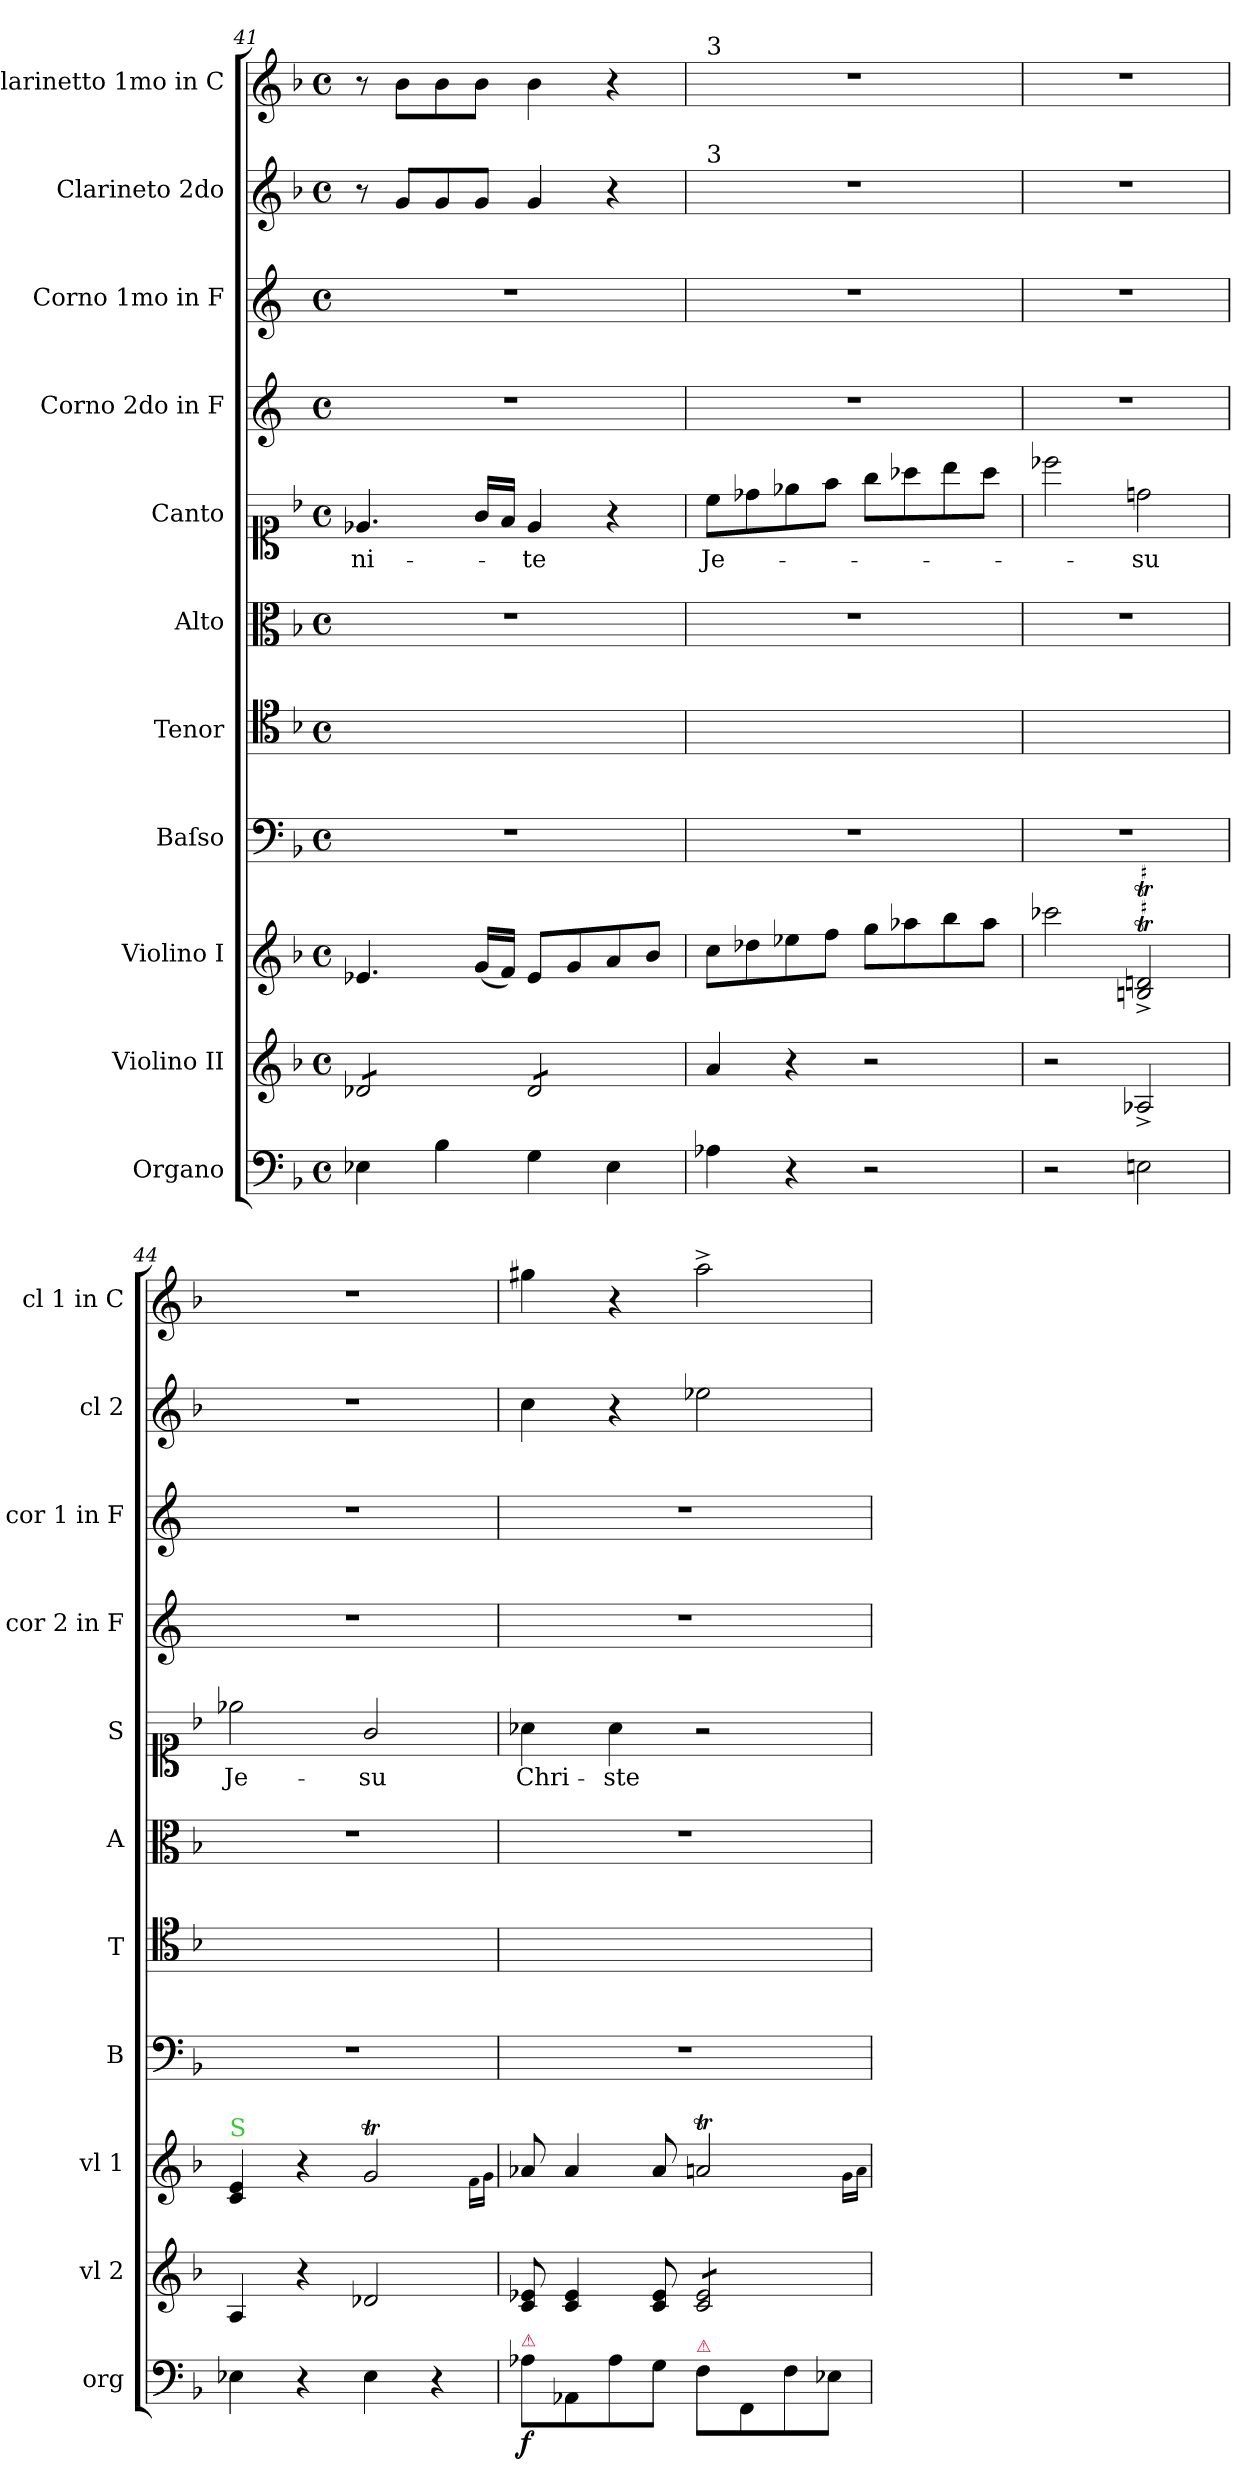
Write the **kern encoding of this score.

**kern	**dynam	**kern	**kern	**kern	**kern	**kern	**kern	**text	**kern	**kern	**kern	**kern
*part11	*part11	*part10	*part9	*part8	*part7	*part6	*part5	*part5	*part4	*part3	*part2	*part1
*staff11	*staff11	*staff10	*staff9	*staff8	*staff7	*staff6	*staff5	*staff5	*staff4	*staff3	*staff2	*staff1
*I"Organo	*	*I"Violino II	*I"Violino I	*I"Baſso	*I"Tenor	*I"Alto	*I"Canto	*	*I"Corno 2do in F	*I"Corno 1mo in F	*I"Clarineto 2do	*I"Clarinetto 1mo in C
*I'org	*	*I'vl 2	*I'vl 1	*I'B	*I'T	*I'A	*I'S	*	*I'cor 2 in F	*I'cor 1 in F	*I'cl 2	*I'cl 1 in C
*clefF4	*	*clefG2	*clefG2	*clefF4	*clefC4	*clefC3	*clefC1	*	*clefG2	*clefG2	*clefG2	*clefG2
*	*	*	*	*	*	*	*	*	*ITrd4c7	*ITrd4c7	*	*
*k[b-]	*	*k[b-]	*k[b-]	*k[b-]	*k[b-]	*k[b-]	*k[b-]	*	*k[b-]	*k[b-]	*k[b-]	*k[b-]
*F:	*	*F:	*F:	*F:	*F:	*F:	*F:	*	*	*	*F:	*F:
*M4/4	*	*M4/4	*M4/4	*M4/4	*M4/4	*M4/4	*M4/4	*	*M4/4	*M4/4	*M4/4	*M4/4
*met(c)	*	*met(c)	*met(c)	*met(c)	*met(c)	*met(c)	*met(c)	*	*met(c)	*met(c)	*met(c)	*met(c)
=41	=41	=41	=41	=41	=41	=41	=41	=41	=41	=41	=41	=41
*	*	*tremolo	*	*	*	*	*	*	*	*	*	*
4E-X\	.	8d-X/L	4.e-X/	1r	1ryy	1r	4.e-X/	-ni-	1r	1r	8r	8r
.	.	8d-X/	.	.	.	.	.	.	.	.	8g/L	8b-\L
4B-\	.	8d-X/	.	.	.	.	.	.	.	.	8g/	8b-\
.	.	8d-X/J	(16g/LL	.	.	.	16g/LL	.	.	.	8g/J	8b-\J
.	.	.	16f/JJ)	.	.	.	16f/JJ	.	.	.	.	.
4G\	.	8d-/L	8e-/L	.	.	.	4e-/	-te	.	.	4g/	4b-\
.	.	8d-/	8g/	.	.	.	.	.	.	.	.	.
4E-\	.	8d-/	8a/	.	.	.	4r	.	.	.	4r	4r
.	.	8d-/J	8b-/J	.	.	.	.	.	.	.	.	.
*	*	*Xtremolo	*	*	*	*	*	*	*	*	*	*
=42	=42	=42	=42	=42	=42	=42	=42	=42	=42	=42	=42	=42
!	!	!	!	!	!	!	!	!	!	!	!	!LO:TX:a:t=3
!	!	!	!	!	!	!	!	!	!	!	!LO:TX:a:t=3	!
4A-X\	.	4a/	8cc\L	1r	1ryy	1r	8cc\L	Je-	1r	1r	1r	1r
.	.	.	8dd-X\	.	.	.	8dd-X\	.	.	.	.	.
4r	.	4r	8ee-X\	.	.	.	8ee-X\	.	.	.	.	.
.	.	.	8ff\J	.	.	.	8ff\J	.	.	.	.	.
2r	.	2r	8gg\L	.	.	.	8gg\L	.	.	.	.	.
.	.	.	8aa-X\	.	.	.	8aa-X\	.	.	.	.	.
.	.	.	8bb-\	.	.	.	8bb-\	.	.	.	.	.
.	.	.	8aa-\J	.	.	.	8aa-\J	.	.	.	.	.
=43	=43	=43	=43	=43	=43	=43	=43	=43	=43	=43	=43	=43
2r	.	2r	2ccc-X\	1r	1ryy	1r	2ccc-X\	.	1r	1r	1r	1r
2En\	.	2A-X^/	2BnT^/ 2dnT^/	.	.	.	2ddn\	-su	.	.	.	.
=44	=44	=44	=44	=44	=44	=44	=44	=44	=44	=44	=44	=44
!	!	!	!LO:TX:a:color=limegreen:t=S	!	!	!	!	!	!	!	!	!
4E-X\	.	4A/	4c/ 4e/	1r	1ryy	1r	2ee-X\	Je-	1r	1r	1r	1r
4r	.	4r	4r	.	.	.	.	.	.	.	.	.
4E-\	.	2d-X/	2gT/	.	.	.	2g/	-su	.	.	.	.
4r	.	.	.	.	.	.	.	.	.	.	.	.
.	.	.	16qqf\LL	.	.	.	.	.	.	.	.	.
.	.	.	16qqg\JJ	.	.	.	.	.	.	.	.	.
=45	=45	=45	=45	=45	=45	=45	=45	=45	=45	=45	=45	=45
!LO:TX:a:color=crimson:t=⚠	!	!	!	!	!	!	!	!	!	!	!	!
8A-X\L	f	8c/ 8e-X/	8a-X/	1r	1ryy	1r	4a-X\	Chri-	1r	1r	4cc\	4gg#X\
8AA-X/	.	4c/ 4e-/	4a-/	.	.	.	.	.	.	.	.	.
8A-\	.	.	.	.	.	.	4a-\	-ste	.	.	4r	4r
8G\J	.	8c/ 8e-/	8a-/	.	.	.	.	.	.	.	.	.
!LO:TX:a:color=crimson:t=⚠	!	!	!	!	!	!	!	!	!	!	!	!
*	*	*tremolo	*	*	*	*	*	*	*	*	*	*
8F\L	.	8c/ 8e-/L	2ant/	.	.	.	2r	.	.	.	2ee-X\	2aa^<\
8FF/	.	8c/ 8e-/	.	.	.	.	.	.	.	.	.	.
8F\	.	8c/ 8e-/	.	.	.	.	.	.	.	.	.	.
8E-X\J	.	8c/ 8e-/J	.	.	.	.	.	.	.	.	.	.
*	*	*Xtremolo	*	*	*	*	*	*	*	*	*	*
.	.	.	16qqg\LL	.	.	.	.	.	.	.	.	.
.	.	.	16qqa\JJ	.	.	.	.	.	.	.	.	.
=	=	=	=	=	=	=	=	=	=	=	=	=
*-	*-	*-	*-	*-	*-	*-	*-	*-	*-	*-	*-	*-
